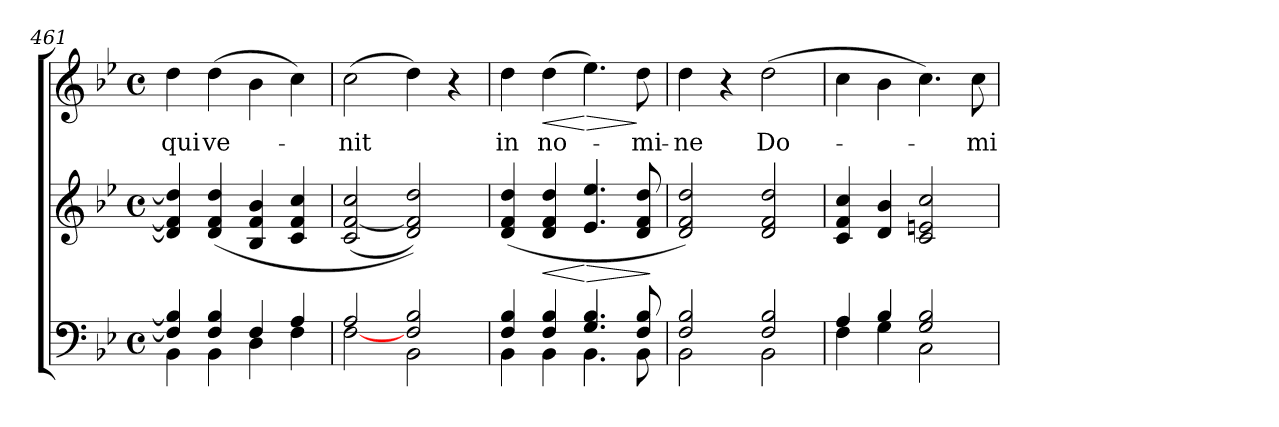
**kern	**kern	**dynam	**kern	**text	**dynam
*part2	*part2	*part2	*part1	*part1	*part1
*staff3	*staff2	*staff2/3	*staff1	*staff1	*staff1
*clefF4	*clefG2	*	*clefG2	*	*
*	*	*	*ITrd7c12	*	*
*k[b-e-]	*k[b-e-]	*	*k[b-e-]	*	*
*B-:	*B-:	*	*B-:	*	*
*M4/4	*M4/4	*	*M4/4	*	*
*met(c)	*met(c)	*	*met(c)	*	*
=461	=461	=461	=461	=461	=461
*^	*	*	*	*	*
!	!	!	!	!	!LO:LY:b	!
4F/] 4B-/]	4BB-\	4d/] 4f/] 4dd/]	.	4d\	qui	.
!	!	!	!	!	!LO:LY:b	!
4F/ 4B-/	4BB-\	(4d/ 4f/ 4dd/	.	(>4d\	ve-	.
4F/	4D\	4B-/ 4f/ 4b-/	.	4B-\	.	.
4A/	4F\	4c/ 4f/ 4cc/	.	4c\)	.	.
=462	=462	=462	=462	=462	=462	=462
!	!	!	!	!	!LO:LY:b	!
2A/	[<2F\	(<2c/ [2f/ 2cc/	.	(>2c\	-nit	.
2F/ 2B-/	2BB-\	2d/ 2f/] 2dd/))	.	4d\)	.	.
.	.	.	.	4r	.	.
=463	=463	=463	=463	=463	=463	=463
!	!	!	!	!	!LO:LY:b	!
4F/ 4B-/	4BB-\	(4d/ 4f/ 4dd/	.	4d\	in	.
!	!	!	!LO:HP:b	!	!LO:LY:b	!LO:HP:b
4F/ 4B-/	4BB-\	4d/ 4f/ 4dd/	<	(>4d\	no-	<
!	!	!	!LO:HP:n=1:b	!	!	!LO:HP:n=1:b
4.G/ 4.B-/	4.BB-\	4.e-/ 4.ee-/	[ >	4.e-\)	.	[ >
!	!	!	!	!	!LO:LY:b	!
8F/ 8B-/	8BB-\	8d/ 8f/ 8dd/	.	8d\	-mi-	]
*v	*v	*	*	*	*	*
.	.	]	.	.	.
!!LO:LB:g=z
=464	=464	=464	=464	=464	=464
*^	*	*	*	*	*
!	!	!	!	!	!LO:LY:b	!
2F/ 2B-/	2BB-\	2d/ 2f/ 2dd/)	.	4d\	-ne	.
.	.	.	.	4r	.	.
!	!	!	!	!	!LO:LY:b	!
2F/ 2B-/	2BB-\	2d/ 2f/ 2dd/	.	(>2d\	Do-	.
=465	=465	=465	=465	=465	=465	=465
4A/	4F\	4c/ 4f/ 4cc/	.	4c\	.	.
4B-/	4G\	4d/ 4b-/	.	4B-\	.	.
2G/ 2B-/	2C\	2c/ 2en/ 2cc/	.	4.c\)	.	.
!	!	!	!	!	!LO:LY:b	!
.	.	.	.	8c\	-mi-	.
*v	*v	*	*	*	*	*
=	=	=	=	=	=
*-	*-	*-	*-	*-	*-
